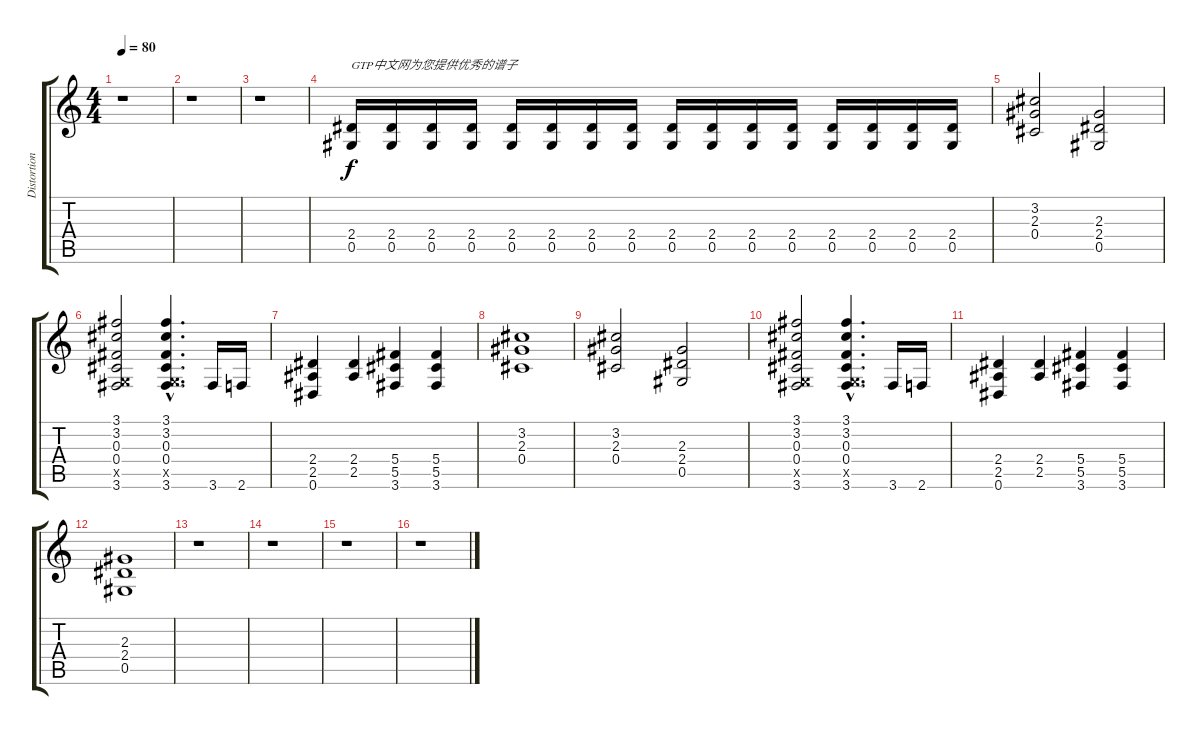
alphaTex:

\track ("Distortion Guitar" "Distortion") {instrument distortionguitar}
\staff {score tabs}
\tuning (Eb4 Bb3 Gb3 Db3 Ab2 Eb2) {hide}
\ts (4 4)
\tempo 80
\clef g2
\ks c
r.1{dy f instrument distortionguitar} |
r.1 |
r.1 |
(2.4 0.5).16{txt "GTP中文网为您提供优秀的谱子"} (2.4 0.5).16 (2.4 0.5).16 (2.4 0.5).16 (2.4 0.5).16 (2.4 0.5).16 (2.4 0.5).16 (2.4 0.5).16 (2.4 0.5).16 (2.4 0.5).16 (2.4 0.5).16 (2.4 0.5).16 (2.4 0.5).16 (2.4 0.5).16 (2.4 0.5).16 (2.4 0.5).16 |
(3.2 2.3 0.4).2 (2.3 2.4 0.5).2 |
(3.1 3.2 0.3 0.4 -1.5{x} 3.6).2 (3.1{hac} 3.2{hac} 0.3{hac} 0.4{hac} -1.5{hac x} 3.6{hac}).4{d} 3.6.16 2.6.16 |
(2.4 2.5 0.6).4 (2.4 2.5).4 (5.4 5.5 3.6).4 (5.4 5.5 3.6).4 |
(3.2 2.3 0.4).1 |
(3.2 2.3 0.4).2 (2.3 2.4 0.5).2 |
(3.1 3.2 0.3 0.4 -1.5{x} 3.6).2 (3.1{hac} 3.2{hac} 0.3{hac} 0.4{hac} -1.5{hac x} 3.6{hac}).4{d} 3.6.16 2.6.16 |
(2.4 2.5 0.6).4 (2.4 2.5).4 (5.4 5.5 3.6).4 (5.4 5.5 3.6).4 |
(2.3 2.4 0.5).1 |
r.1 |
r.1 |
r.1 |
r.1
